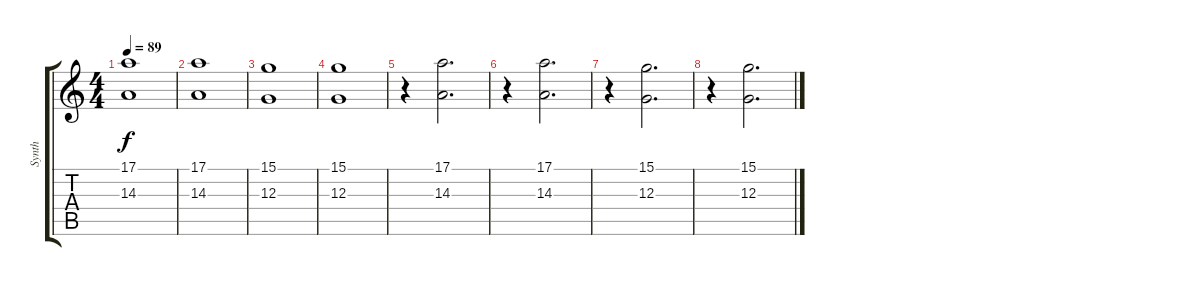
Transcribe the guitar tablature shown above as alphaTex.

\track ("Synth" "Synth") {instrument stringensemble2}
\staff {score tabs}
\tuning (E4 B3 G3 D3 A2 E2) {hide}
\ts (4 4)
\tempo 89
\clef g2
\ks c
(17.1 14.3).1{dy f} |
(17.1 14.3).1 |
(15.1 12.3).1{volume 6} |
(15.1 12.3).1 |
r.4{volume 5} (17.1 14.3).2{d} |
r.4 (17.1 14.3).2{d} |
r.4{volume 0} (15.1 12.3).2{d} |
r.4 (15.1 12.3).2{d}
